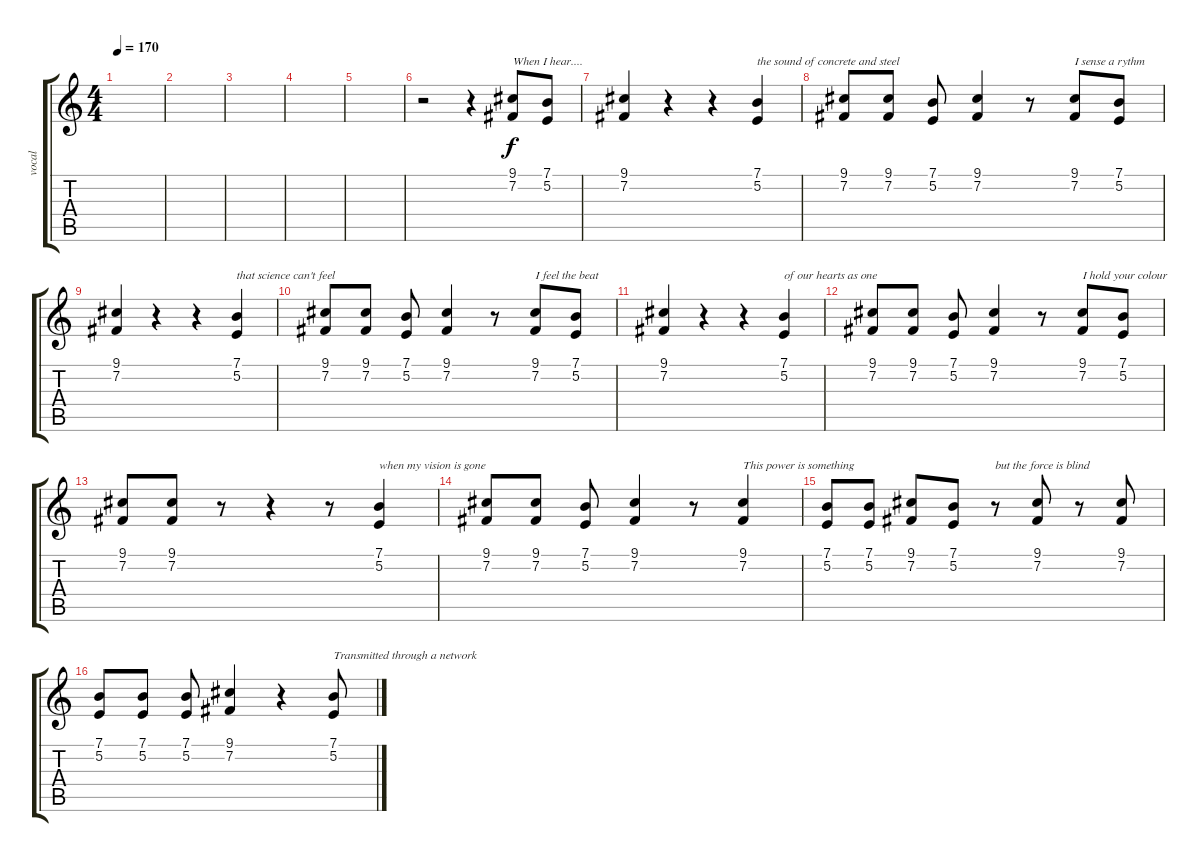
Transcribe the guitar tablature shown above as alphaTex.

\track ("vocal" "vocal") {instrument clarinet}
\staff {score tabs}
\tuning (E4 B3 G3 D3 A2 E2) {hide}
\ts (4 4)
\tempo 170
\clef g2
\ks c
|
|
|
|
|
r.2 r.4 (9.1 7.2).8{txt "When I hear.... "} (7.1 5.2).8 |
(9.1 7.2).4 r.4 r.4 (7.1 5.2).4{txt "the sound of concrete and steel"} |
(9.1 7.2).8 (9.1 7.2).8 (7.1 5.2).8 (9.1 7.2).4 r.8 (9.1 7.2).8{txt "I sense a rythm"} (7.1 5.2).8 |
(9.1 7.2).4 r.4 r.4 (7.1 5.2).4{txt "that science can't feel"} |
(9.1 7.2).8 (9.1 7.2).8 (7.1 5.2).8 (9.1 7.2).4 r.8 (9.1 7.2).8{txt "I feel the beat"} (7.1 5.2).8 |
(9.1 7.2).4 r.4 r.4 (7.1 5.2).4{txt "of our hearts as one"} |
(9.1 7.2).8 (9.1 7.2).8 (7.1 5.2).8 (9.1 7.2).4 r.8 (9.1 7.2).8{txt "I hold your colour"} (7.1 5.2).8 |
(9.1 7.2).8 (9.1 7.2).8 r.8 r.4 r.8 (7.1 5.2).4{txt "when my vision is gone"} |
(9.1 7.2).8 (9.1 7.2).8 (7.1 5.2).8 (9.1 7.2).4 r.8 (9.1 7.2).4{txt "This power is something "} |
(7.1 5.2).8 (7.1 5.2).8 (9.1 7.2).8 (7.1 5.2).8 r.8{txt "but the force is blind"} (9.1 7.2).8 r.8 (9.1 7.2).8 |
(7.1 5.2).8 (7.1 5.2).8 (7.1 5.2).8 (9.1 7.2).4 r.4 (7.1 5.2).8{txt "Transmitted through a network"}
